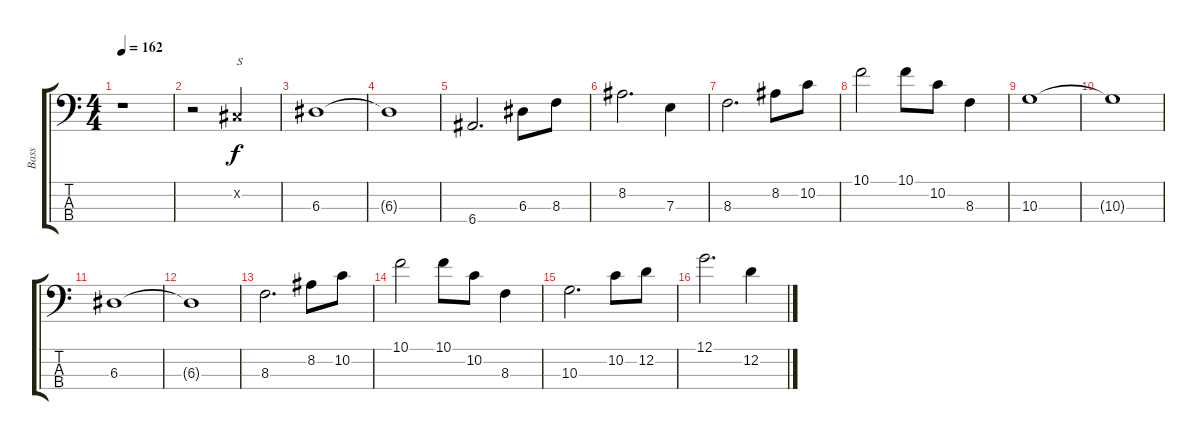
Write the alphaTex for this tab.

\track ("Bass" "Bass") {instrument electricbasspick}
\staff {score tabs}
\tuning (G2 D2 A1 E1) {hide}
\ts (4 4)
\tempo 162
\clef f4
\ks c
r.1{dy f} |
r.2 -1.2{x}.2{txt "S"} |
6.3.1 |
6.3{t}.1 |
6.4.2{d} 6.3.8 8.3.8 |
8.2.2{d} 7.3.4 |
8.3.2{d} 8.2.8 10.2.8 |
10.1.2 10.1.8 10.2.8 8.3.4 |
10.3.1 |
10.3{t}.1 |
6.3.1 |
6.3{t}.1 |
8.3.2{d} 8.2.8 10.2.8 |
10.1.2 10.1.8 10.2.8 8.3.4 |
10.3.2{d} 10.2.8 12.2.8 |
12.1.2{d} 12.2.4
